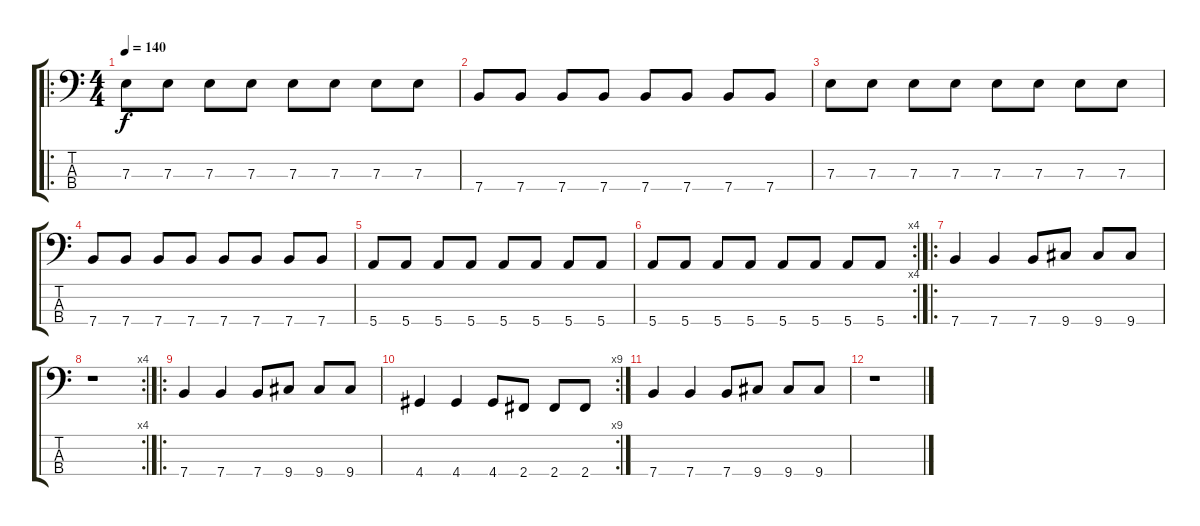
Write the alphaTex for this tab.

\track "" {instrument electricbassfinger}
\staff {score tabs}
\tuning (G2 D2 A1 E1) {hide}
\ro
\ts (4 4)
\tempo 140
\clef f4
\ks c
7.3.8{dy f} 7.3.8 7.3.8 7.3.8 7.3.8 7.3.8 7.3.8 7.3.8 |
7.4.8 7.4.8 7.4.8 7.4.8 7.4.8 7.4.8 7.4.8 7.4.8 |
7.3.8 7.3.8 7.3.8 7.3.8 7.3.8 7.3.8 7.3.8 7.3.8 |
7.4.8 7.4.8 7.4.8 7.4.8 7.4.8 7.4.8 7.4.8 7.4.8 |
5.4.8 5.4.8 5.4.8 5.4.8 5.4.8 5.4.8 5.4.8 5.4.8 |
\rc 4
5.4.8 5.4.8 5.4.8 5.4.8 5.4.8 5.4.8 5.4.8 5.4.8 |
\ro
7.4.4 7.4.4 7.4.8 9.4.8 9.4.8 9.4.8 |
\rc 4
r.1 |
\ro
7.4.4 7.4.4 7.4.8 9.4.8 9.4.8 9.4.8 |
\rc 9
4.4.4 4.4.4 4.4.8 2.4.8 2.4.8 2.4.8 |
7.4.4 7.4.4 7.4.8 9.4.8 9.4.8 9.4.8 |
r.1
